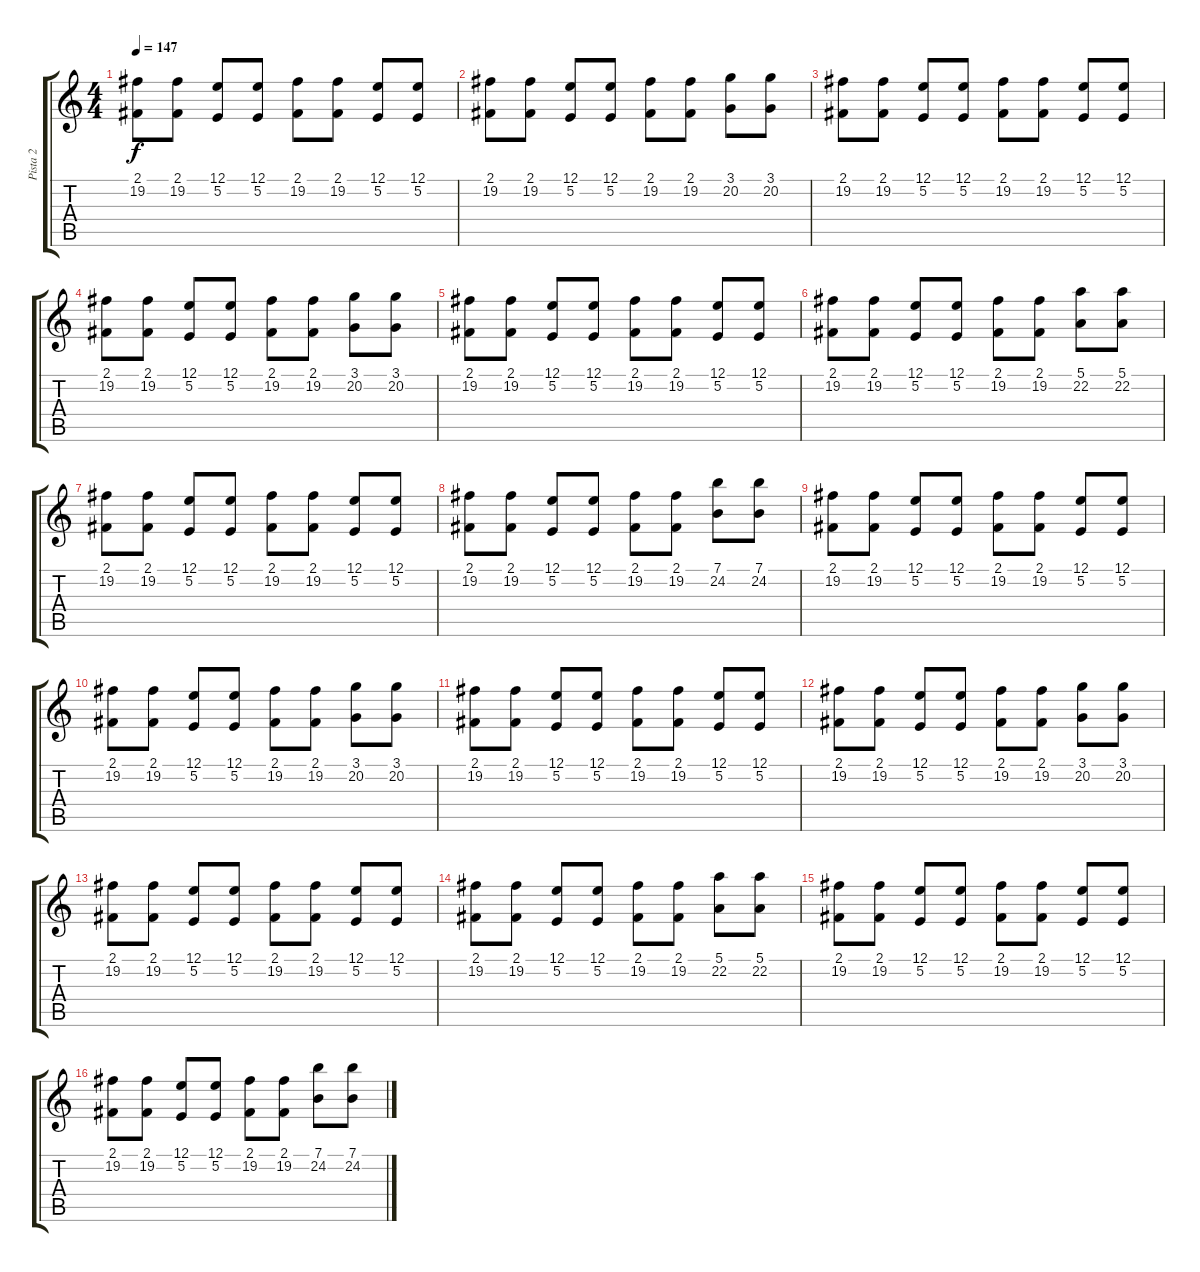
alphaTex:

\track ("Pista 2" "Pista 2") {instrument acousticgrandpiano}
\staff {score tabs}
\tuning (E4 B3 G3 D3 A2 E2) {hide}
\ts (4 4)
\tempo 147
\clef g2
\ks c
(2.1 19.2).8{dy f volume 6} (2.1 19.2).8 (12.1 5.2).8 (12.1 5.2).8 (2.1 19.2).8 (2.1 19.2).8 (12.1 5.2).8 (12.1 5.2).8 |
(2.1 19.2).8 (2.1 19.2).8 (12.1 5.2).8 (12.1 5.2).8 (2.1 19.2).8 (2.1 19.2).8 (3.1 20.2).8 (3.1 20.2).8 |
(2.1 19.2).8 (2.1 19.2).8 (12.1 5.2).8 (12.1 5.2).8 (2.1 19.2).8 (2.1 19.2).8 (12.1 5.2).8 (12.1 5.2).8 |
(2.1 19.2).8 (2.1 19.2).8 (12.1 5.2).8 (12.1 5.2).8 (2.1 19.2).8 (2.1 19.2).8 (3.1 20.2).8 (3.1 20.2).8 |
(2.1 19.2).8 (2.1 19.2).8 (12.1 5.2).8 (12.1 5.2).8 (2.1 19.2).8 (2.1 19.2).8 (12.1 5.2).8 (12.1 5.2).8 |
(2.1 19.2).8 (2.1 19.2).8 (12.1 5.2).8 (12.1 5.2).8 (2.1 19.2).8 (2.1 19.2).8 (5.1 22.2).8 (5.1 22.2).8 |
(2.1 19.2).8 (2.1 19.2).8 (12.1 5.2).8 (12.1 5.2).8 (2.1 19.2).8 (2.1 19.2).8 (12.1 5.2).8 (12.1 5.2).8 |
(2.1 19.2).8 (2.1 19.2).8 (12.1 5.2).8 (12.1 5.2).8 (2.1 19.2).8 (2.1 19.2).8 (7.1 24.2).8 (7.1 24.2).8 |
(2.1 19.2).8{volume 8} (2.1 19.2).8 (12.1 5.2).8 (12.1 5.2).8 (2.1 19.2).8 (2.1 19.2).8 (12.1 5.2).8 (12.1 5.2).8 |
(2.1 19.2).8 (2.1 19.2).8 (12.1 5.2).8 (12.1 5.2).8 (2.1 19.2).8 (2.1 19.2).8 (3.1 20.2).8 (3.1 20.2).8 |
(2.1 19.2).8 (2.1 19.2).8 (12.1 5.2).8 (12.1 5.2).8 (2.1 19.2).8 (2.1 19.2).8 (12.1 5.2).8 (12.1 5.2).8 |
(2.1 19.2).8 (2.1 19.2).8 (12.1 5.2).8 (12.1 5.2).8 (2.1 19.2).8 (2.1 19.2).8 (3.1 20.2).8 (3.1 20.2).8 |
(2.1 19.2).8 (2.1 19.2).8 (12.1 5.2).8 (12.1 5.2).8 (2.1 19.2).8 (2.1 19.2).8 (12.1 5.2).8 (12.1 5.2).8 |
(2.1 19.2).8 (2.1 19.2).8 (12.1 5.2).8 (12.1 5.2).8 (2.1 19.2).8 (2.1 19.2).8 (5.1 22.2).8 (5.1 22.2).8 |
(2.1 19.2).8 (2.1 19.2).8 (12.1 5.2).8 (12.1 5.2).8 (2.1 19.2).8 (2.1 19.2).8 (12.1 5.2).8 (12.1 5.2).8 |
(2.1 19.2).8 (2.1 19.2).8 (12.1 5.2).8 (12.1 5.2).8 (2.1 19.2).8 (2.1 19.2).8 (7.1 24.2).8 (7.1 24.2).8
